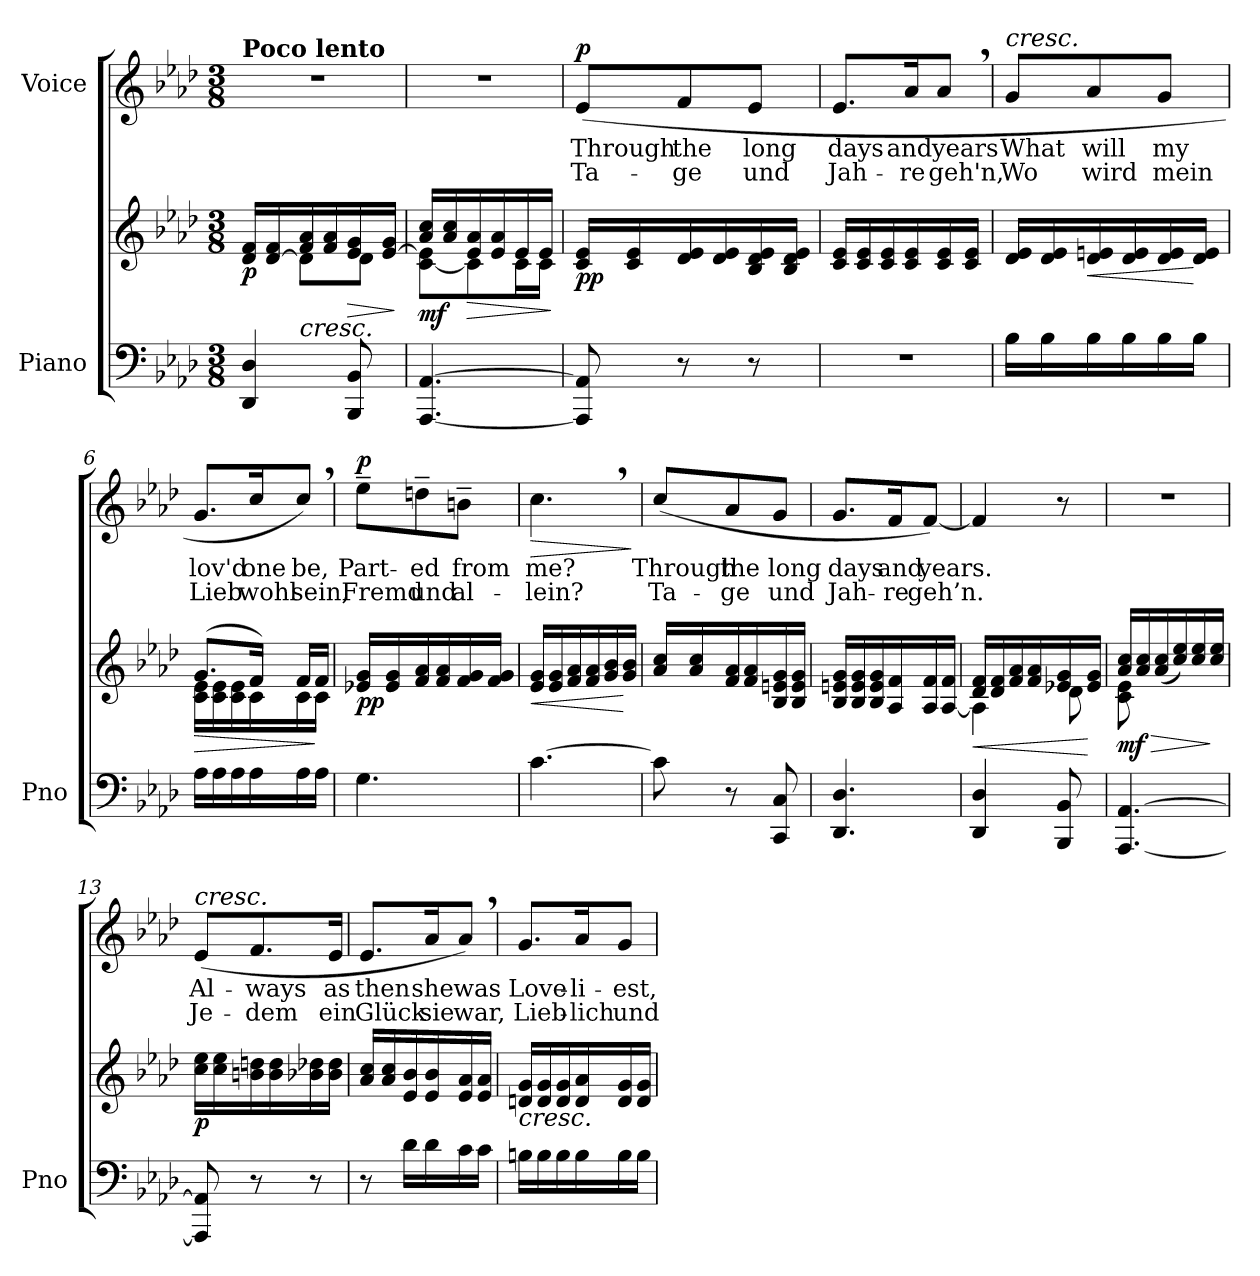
**kern	**kern	**dynam	**kern	**text	**text	**dynam
*part2	*part2	*part2	*part1	*part1	*part1	*part1
*staff3	*staff2	*staff2/3	*staff1	*staff1	*staff1	*staff1
*I"Piano	*	*	*I"Voice	*	*	*
*I'Pno	*	*	*	*	*	*
*clefF4	*clefG2	*	*clefG2	*	*	*
*k[b-e-a-d-]	*k[b-e-a-d-]	*	*k[b-e-a-d-]	*	*	*
*M3/8	*M3/8	*	*M3/8	*	*	*
*MM33	*MM33	*	*MM33	*	*	*
=1	=1	=1	=1	=1	=1	=1
*	*^	*	*	*	*	*
!	!	!	!	!LO:TX:a:B:t=Poco lento	!	!	!
!	!	!	!LO:DY:b	!	!	!	!
4DD-/ 4D-/	16d-/ 16f/LL	8ryy	p	4.r	.	.	.
.	[<16d-/ 16f/	.	.	.	.	.	.
!	!	!	!LO:HP:b	!	!	!	!
.	16f/ 16a-/	8d-\L]	<	.	.	.	.
.	16f/ 16a-/	.	.	.	.	.	.
!	!	!	!LO:HP:b	!	!	!	!
8BBB-/ 8BB-/	16e-/ 16g/	8d-\J	>	.	.	.	.
.	[<16e-/ 16g/JJ	.	.	.	.	.	.
*	*v	*v	*	*	*	*	*
.	.	[ ]	.	.	.	.
=2	=2	=2	=2	=2	=2	=2
*	*^	*	*	*	*	*
!	!	!	!LO:DY:b	!	!	!	!
[4.AAA-/ [4.AA-/	16a-/ 16cc/LL	[8c\ 8e-\]L	mf	4.r	.	.	.
.	16a-/ 16cc/	.	.	.	.	.	.
!	!	!	!LO:HP:b	!	!	!	!
.	16e-/ 16a-/	8c\]	>	.	.	.	.
.	16e-/ 16a-/	.	.	.	.	.	.
.	16e-/	16c\L	.	.	.	.	.
.	16e-/JJ	16c\JJ	.	.	.	.	.
*	*v	*v	*	*	*	*	*
.	.	]	.	.	.	.
=3	=3	=3	=3	=3	=3	=3
!	!	!LO:DY:b	!	!LO:LY:b	!LO:LY:b	!LO:DY:a
8AAA-/] 8AA-/]	16c/ 16e-/LL	pp	(8e-/L	Through	Ta-	p
.	16c/ 16e-/	.	.	.	.	.
!	!	!	!	!LO:LY:b	!LO:LY:b	!
8r	16d-/ 16e-/	.	8f/	the	-ge	.
.	16d-/ 16e-/	.	.	.	.	.
!	!	!	!	!LO:LY:b	!LO:LY:b	!
8r	16B-/ 16d-/ 16e-/	.	8e-/J	long	und	.
.	16B-/ 16d-/ 16e-/JJ	.	.	.	.	.
=4	=4	=4	=4	=4	=4	=4
!	!	!	!	!LO:LY:b	!LO:LY:b	!
4.r	16c/ 16e-/LL	.	8.e-/L	days	Jah-	.
.	16c/ 16e-/	.	.	.	.	.
.	16c/ 16e-/	.	.	.	.	.
!	!	!	!	!LO:LY:b	!LO:LY:b	!
.	16c/ 16e-/	.	16a-/K	and	-re	.
!	!	!	!	!LO:LY:b	!LO:LY:b	!
.	16c/ 16e-/	.	8a-,/J	years	geh'n,	.
.	16c/ 16e-/JJ	.	.	.	.	.
!!LO:LB:g=z
=5	=5	=5	=5	=5	=5	=5
!	!	!	!LO:TX:a:i:t=cresc.	!	!	!
!	!	!	!	!LO:LY:b	!LO:LY:b	!
16B-\LL	16d-/ 16e-/LL	.	8g/L	What	Wo	.
16B-\	16d-/ 16e-/	.	.	.	.	.
!	!	!LO:HP:b	!	!LO:LY:b	!LO:LY:b	!
16B-\	16d-/ 16en/	<	8a-/	will	wird	.
16B-\	16d-/ 16e/	.	.	.	.	.
!	!	!	!	!LO:LY:b	!LO:LY:b	!
16B-\	16d-/ 16e/	.	8g/J	my	mein	.
16B-\JJ	16d-/ 16e/JJ	[	.	.	.	.
=6	=6	=6	=6	=6	=6	=6
!	!	!LO:HP:b	!	!LO:LY:b	!LO:LY:b	!
*	*^	*	*	*	*	*
16A-\LL	(8.g/L	16c\ 16e-\LL	>	8.g/L	lov'd	Lieb	.
16A-\	.	16c\ 16e-\	.	.	.	.	.
16A-\	.	16c\ 16e-\	.	.	.	.	.
!	!	!	!	!	!LO:LY:b	!LO:LY:b	!
16A-\	16f/Jk)	16c\	.	16cc/K	one	wohl	.
!	!	!	!	!	!LO:LY:b	!LO:LY:b	!
16A-\	16f/LL	16c\	.	8cc,/J)	be,	sein,	.
16A-\JJ	16f/JJ	16c\JJ	]	.	.	.	.
=7	=7	=7	=7	=7	=7	=7	=7
!	!	!	!LO:DY:b	!	!LO:LY:b	!LO:LY:b	!LO:DY:a
*	*v	*v	*	*	*	*	*
4.G\	16e-X/ 16g/LL	pp	8ee-~\L	Part-	Fremd	p
.	16e-/ 16g/	.	.	.	.	.
!	!	!	!	!LO:LY:b	!LO:LY:b	!
.	16f/ 16a-/	.	8ddn~\	-ed	und	.
.	16f/ 16a-/	.	.	.	.	.
!	!	!	!	!LO:LY:b	!LO:LY:b	!
.	16f/ 16g/	.	8bn~\J	from	al-	.
.	16f/ 16g/JJ	.	.	.	.	.
=8	=8	=8	=8	=8	=8	=8
!	!	!LO:HP:b	!	!LO:LY:b	!LO:LY:b	!LO:HP:b
[4.c\	16e-/ 16g/LL	<	4.cc,\	me?	-lein?	>
.	16e-/ 16g/	.	.	.	.	.
.	16f/ 16a-/	.	.	.	.	.
.	16f/ 16a-/	.	.	.	.	.
.	16g/ 16b-/	.	.	.	.	.
.	16g/ 16b-/JJ	[	.	.	.	.
.	.	.	.	.	.	]
!!LO:LB:g=z
=9	=9	=9	=9	=9	=9	=9
!	!	!	!	!LO:LY:b	!LO:LY:b	!
8c\]	16a-/ 16cc/LL	.	(8cc/L	Through	Ta-	.
.	16a-/ 16cc/	.	.	.	.	.
!	!	!	!	!LO:LY:b	!LO:LY:b	!
8r	16f/ 16a-/	.	8a-/	the	-ge	.
.	16f/ 16a-/	.	.	.	.	.
!	!	!	!	!LO:LY:b	!LO:LY:b	!
8CC/ 8C/	16B-/ 16en/ 16g/	.	8g/J	long	und	.
.	16B-/ 16e/ 16g/JJ	.	.	.	.	.
=10	=10	=10	=10	=10	=10	=10
!	!	!	!	!LO:LY:b	!LO:LY:b	!
4.DD-/ 4.D-/	16B-/ 16en/ 16g/LL	.	8.g/L	days	Jah-	.
.	16B-/ 16e/ 16g/	.	.	.	.	.
.	16B-/ 16e/ 16g/	.	.	.	.	.
!	!	!	!	!LO:LY:b	!LO:LY:b	!
.	16A-/ 16f/	.	16f/K	and	-re	.
!	!	!	!	!LO:LY:b	!LO:LY:b	!
.	16A-/ 16f/	.	[8f/J)	years.	geh’n.	.
.	[<16A-/ 16f/JJ	.	.	.	.	.
=11	=11	=11	=11	=11	=11	=11
!	!	!LO:HP:b	!	!	!	!
*	*^	*	*	*	*	*
4DD-/ 4D-/	16d-/ 16f/LL	4A-\]	<	4f/]	.	.	.
.	16d-/ 16f/	.	.	.	.	.	.
.	16f/ 16a-/	.	.	.	.	.	.
.	16f/ 16a-/	.	.	.	.	.	.
8BBB-/ 8BB-/	16e-X/ 16g/	8d-\	.	8r	.	.	.
.	16e-/ 16g/JJ	.	[	.	.	.	.
=12	=12	=12	=12	=12	=12	=12	=12
!	!	!	!LO:HP:b	!	!	!	!
!	!	!	!LO:DY:n=1:b	!	!	!	!
[4.AAA-/ [4.AA-/	16a-/ 16cc/LL	8c\ 8e-\	> mf	4.r	.	.	.
.	16a-/ 16cc/	.	.	.	.	.	.
.	(16a-/ 16cc/	4ryy	.	.	.	.	.
.	16cc/ 16ee-/)	.	.	.	.	.	.
.	16cc/ 16ee-/	.	.	.	.	.	.
.	16cc/ 16ee-/JJ	.	]	.	.	.	.
*	*v	*v	*	*	*	*	*
!!LO:PB:g=z
=13	=13	=13	=13	=13	=13	=13
!	!	!	!LO:TX:a:i:t=cresc.	!	!	!
!	!	!LO:DY:b	!	!LO:LY:b	!LO:LY:b	!
8AAA-/] 8AA-/]	16cc\ 16ee-\LL	p	(8e-/L	Al-	Je-	.
.	16cc\ 16ee-\	.	.	.	.	.
!	!	!	!	!LO:LY:b	!LO:LY:b	!
8r	16bn\ 16ddn\	.	8.f/	-ways	-dem	.
.	16b\ 16dd\	.	.	.	.	.
8r	16b-X\ 16dd-X\	.	.	.	.	.
!	!	!	!	!LO:LY:b	!LO:LY:b	!
.	16b-\ 16dd-\JJ	.	16e-/Jk	as	ein	.
=14	=14	=14	=14	=14	=14	=14
!	!	!	!	!LO:LY:b	!LO:LY:b	!
8r	16a-/ 16cc/LL	.	8.e-/L	then	Glück	.
.	16a-/ 16cc/	.	.	.	.	.
16d-\LL	16e-/ 16b-/	.	.	.	.	.
!	!	!	!	!LO:LY:b	!LO:LY:b	!
16d-\	16e-/ 16b-/	.	16a-/K	she	sie	.
!	!	!	!	!LO:LY:b	!LO:LY:b	!
16c\	16e-/ 16a-/	.	8a-,/J)	was	war,	.
16c\JJ	16e-/ 16a-/JJ	.	.	.	.	.
=15	=15	=15	=15	=15	=15	=15
!	!LO:TX:b:i:t=cresc.	!	!	!	!	!
!	!	!	!	!LO:LY:b	!LO:LY:b	!
16Bn\LL	16dn/ 16g/LL	.	8.g/L	Love-	Lieb-	.
16B\	16d/ 16g/	.	.	.	.	.
16B\	16d/ 16g/	.	.	.	.	.
!	!	!	!	!LO:LY:b	!LO:LY:b	!
16B\	16d/ 16a-/	.	16a-/K	-li-	-lich	.
!	!	!	!	!LO:LY:b	!LO:LY:b	!
16B\	16d/ 16g/	.	8g/J	-est,	und	.
16B\JJ	16d/ 16g/JJ	.	.	.	.	.
=	=	=	=	=	=	=
*-	*-	*-	*-	*-	*-	*-
